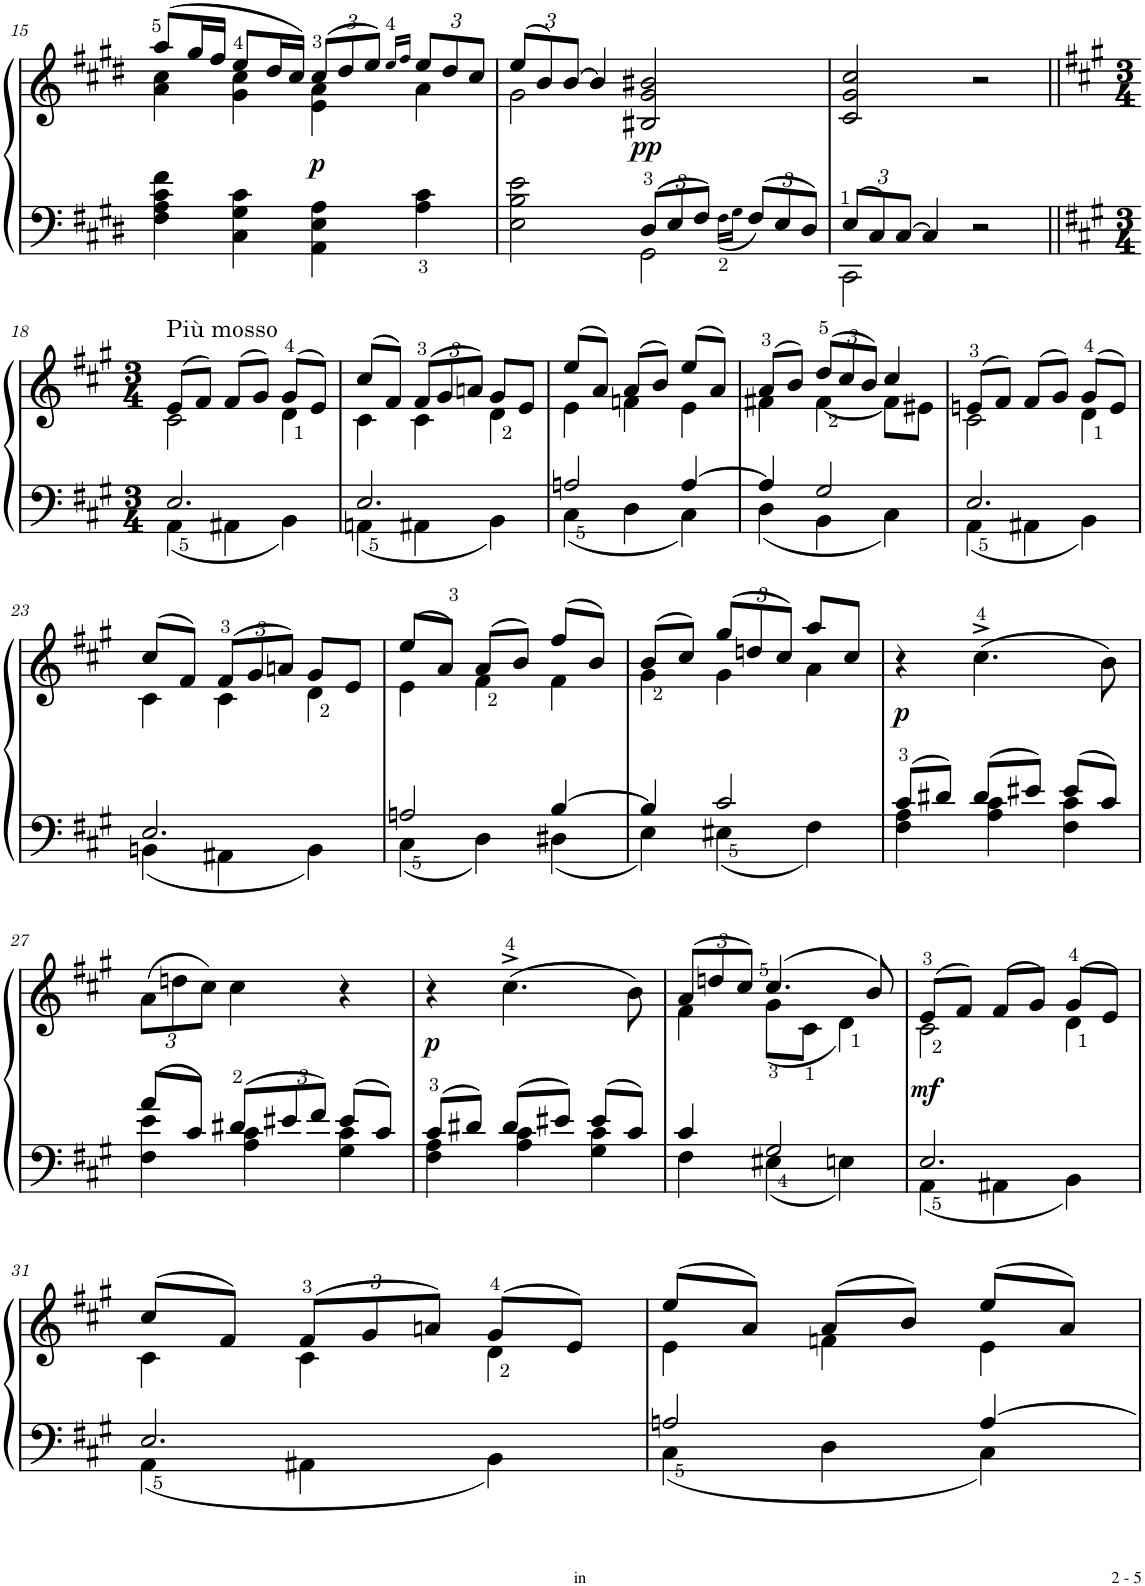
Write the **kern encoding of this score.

**kern	**kern	**dynam
*part1	*part1	*part1
*staff2	*staff1	*staff1/2
*I"Piano	*	*
*I'Pno.	*	*
!!LO:PB:g=z
*clefF4	*clefG2	*
*k[f#c#g#d#]	*k[f#c#g#d#]	*
*M4/4	*M4/4	*
*met(c)	*met(c)	*
=15	=15	=15
*	*^	*
4F#\ 4A\ 4c#\ 4f#\	(>8aa/L	4a\ 4cc#\	.
.	16gg#/L	.	.
.	16ff#/JJ	.	.
4C#\ 4G#\ 4c#\	8ee/L	4g#\ 4cc#\	.
.	16dd#/L	.	.
.	16cc#/JJ)	.	.
*	*Xbrackettup	*	*
!	!	!	!LO:DY:b
4AA\ 4E\ 4A\	(>12cc#/L	4e\ 4a\	p
.	12dd#/	.	.
.	12ee/J)	.	.
.	16qee/LL	.	.
.	16qff#/JJ	.	.
4A\ 4c#\	12ee/L	4a\	.
.	12dd#/	.	.
.	12cc#/J	.	.
=16	=16	=16	=16
*^	*	*	*
2E\ 2B\ 2e\	2ryy	(>12ee/L	2g#\	.
.	.	12b/)	.	.
.	.	[12b/J	.	.
.	.	4b/]	.	.
*	*Xbrackettup	*	*	*
!	!	!	!	!LO:DY:b
2GG#\	12D#/L	2B#X/ 2g#/ 2b#X/	2ryy	pp
.	12E/	.	.	.
.	12F#/J	.	.	.
.	16qF#\LL	.	.	.
.	16qG#\JJ	.	.	.
.	12F#/L	.	.	.
.	12E/	.	.	.
.	12D#/J	.	.	.
*	*	*v	*v	*
=17	=17	=17	=17
12E/L	2CC#\	2c#/ 2g#/ 2cc#/	.
12C#/	.	.	.
[12C#/J	.	.	.
4C#/]	.	.	.
2r	2ryy	2r	.
!!LO:LB:g=z
=18||	=18||	=18||	=18||
*k[f#c#g#]	*	*k[f#c#g#]	*
*M3/4	*	*M3/4	*
*	*	*^	*
!	!	!LO:TX:a:t=Più mosso	!	!
2.E/	4AA\	(>8e/L	2c#\	.
.	.	8f#/J)	.	.
.	4AA#X\	(>8f#/L	.	.
.	.	8g#/J)	.	.
.	4BB\	(>8g#/L	4d\	.
.	.	8e/J)	.	.
=19	=19	=19	=19	=19
2.E/	4AAn\	(>8cc#/L	4c#\	.
.	.	8f#/J)	.	.
.	4AA#X\	(>12f#/L	4c#\	.
.	.	12g#/	.	.
.	.	12an/J)	.	.
.	4BB\	8g#/L	4d\	.
.	.	8e/J	.	.
=20	=20	=20	=20	=20
2An/	4C#\	(>8ee/L	4e\	.
.	.	8a/J)	.	.
.	4D\	(>8a/L	4fn\	.
.	.	8b/J)	.	.
[4A/	4C#\	(>8ee/L	4e\	.
.	.	8a/J)	.	.
=21	=21	=21	=21	=21
4A/]	4D\	(>8a/L	4f#X\	.
.	.	8b/J)	.	.
2G#/	4BB\	(>12dd/L	[4f#\	.
.	.	12cc#/	.	.
.	.	12b/J)	.	.
.	4C#\	4cc#/	8f#\L]	.
.	.	.	8e#X\J	.
=22	=22	=22	=22	=22
2.E/	4AA\	(>8en/L	2c#\	.
.	.	8f#/J)	.	.
.	4AA#X\	(>8f#/L	.	.
.	.	8g#/J)	.	.
.	4BB\	(>8g#/L	4d\	.
.	.	8e/J)	.	.
!!LO:LB:g=z	!!
=23	=23	=23	=23	=23
2.E/	4BBn\	(>8cc#/L	4c#\	.
.	.	8f#/J)	.	.
.	4AA#X\	(>12f#/L	4c#\	.
.	.	12g#/	.	.
.	.	12an/J)	.	.
.	4BB\	8g#/L	4d\	.
.	.	8e/J	.	.
=24	=24	=24	=24	=24
2An/	4C#\	(>8ee/L	4e\	.
.	.	8a/J)	.	.
.	4D\	(>8a/L	4f#\	.
.	.	8b/J)	.	.
[4B/	4D#X\	(>8ff#/L	4f#\	.
.	.	8b/J)	.	.
=25	=25	=25	=25	=25
4B/]	4E\	(>8b/L	4g#\	.
.	.	8cc#/J)	.	.
2c#/	4E#X\	(>12gg#/L	4g#\	.
.	.	12ddn/	.	.
.	.	12cc#/J)	.	.
.	4F#\	8aa/L	4a\	.
.	.	8cc#/J	.	.
*	*	*v	*v	*
=26	=26	=26	=26
!	!	!	!LO:DY:b
4F#\ 4A\	8c#/L	4r	p
.	8d#X/J	.	.
4A\ 4c#\	8d#/L	(>4.cc#^\	.
.	8e#X/J	.	.
4F#\ 4c#\	8e#/L	.	.
.	8c#/J	8b\)	.
!!LO:LB:g=z
=27	=27	=27	=27
4F#\ 4e\	8a/L	(>12a\L	.
.	.	12ddn\	.
.	8c#/J	.	.
.	.	12cc#\J)	.
4A\ 4c#\	12d#X/L	4cc#\	.
.	12e#X/	.	.
.	12f#/J	.	.
4G#\ 4c#\	8e#/L	4r	.
.	8c#/J	.	.
=28	=28	=28	=28
!	!	!	!LO:DY:b
4F#\ 4A\	8c#/L	4r	p
.	8d#X/J	.	.
4A\ 4c#\	8d#/L	(>4.cc#^\	.
.	8e#X/J	.	.
4G#\ 4c#\	8e#/L	.	.
.	8c#/J	8b\)	.
=29	=29	=29	=29
*	*	*^	*
4c#/	4F#\	(>12a/L	4f#\	.
.	.	12ddn/	.	.
.	.	12cc#/J)	.	.
2G#/	4E#X\	(>4.cc#/	(<8g#\L	.
.	.	.	8c#\J	.
.	4En\	.	4d\)	.
.	.	8b/)	.	.
=30	=30	=30	=30	=30
!	!	!	!	!LO:DY:b
2.E/	4AA\	(>8e/L	2c#\	mf
.	.	8f#/J)	.	.
.	4AA#X\	(>8f#/L	.	.
.	.	8g#/J)	.	.
.	4BB\	(>8g#/L	4d\	.
.	.	8e/J)	.	.
!!LO:LB:g=z	!!
=31	=31	=31	=31	=31
2.E/	4AA\	(>8cc#/L	4c#\	.
.	.	8f#/J)	.	.
.	4AA#X\	(>12f#/L	4c#\	.
.	.	12g#/	.	.
.	.	12an/J)	.	.
.	4BB\	(>8g#/L	4d\	.
.	.	8e/J)	.	.
=32	=32	=32	=32	=32
2An/	4C#\	(>8ee/L	4e\	.
.	.	8a/J)	.	.
.	4D\	(>8a/L	4fn\	.
.	.	8b/J)	.	.
[4A/	4C#\	(>8ee/L	4e\	.
.	.	8a/J)	.	.
*v	*v	*	*	*
*	*v	*v	*
=	=	=
*-	*-	*-
